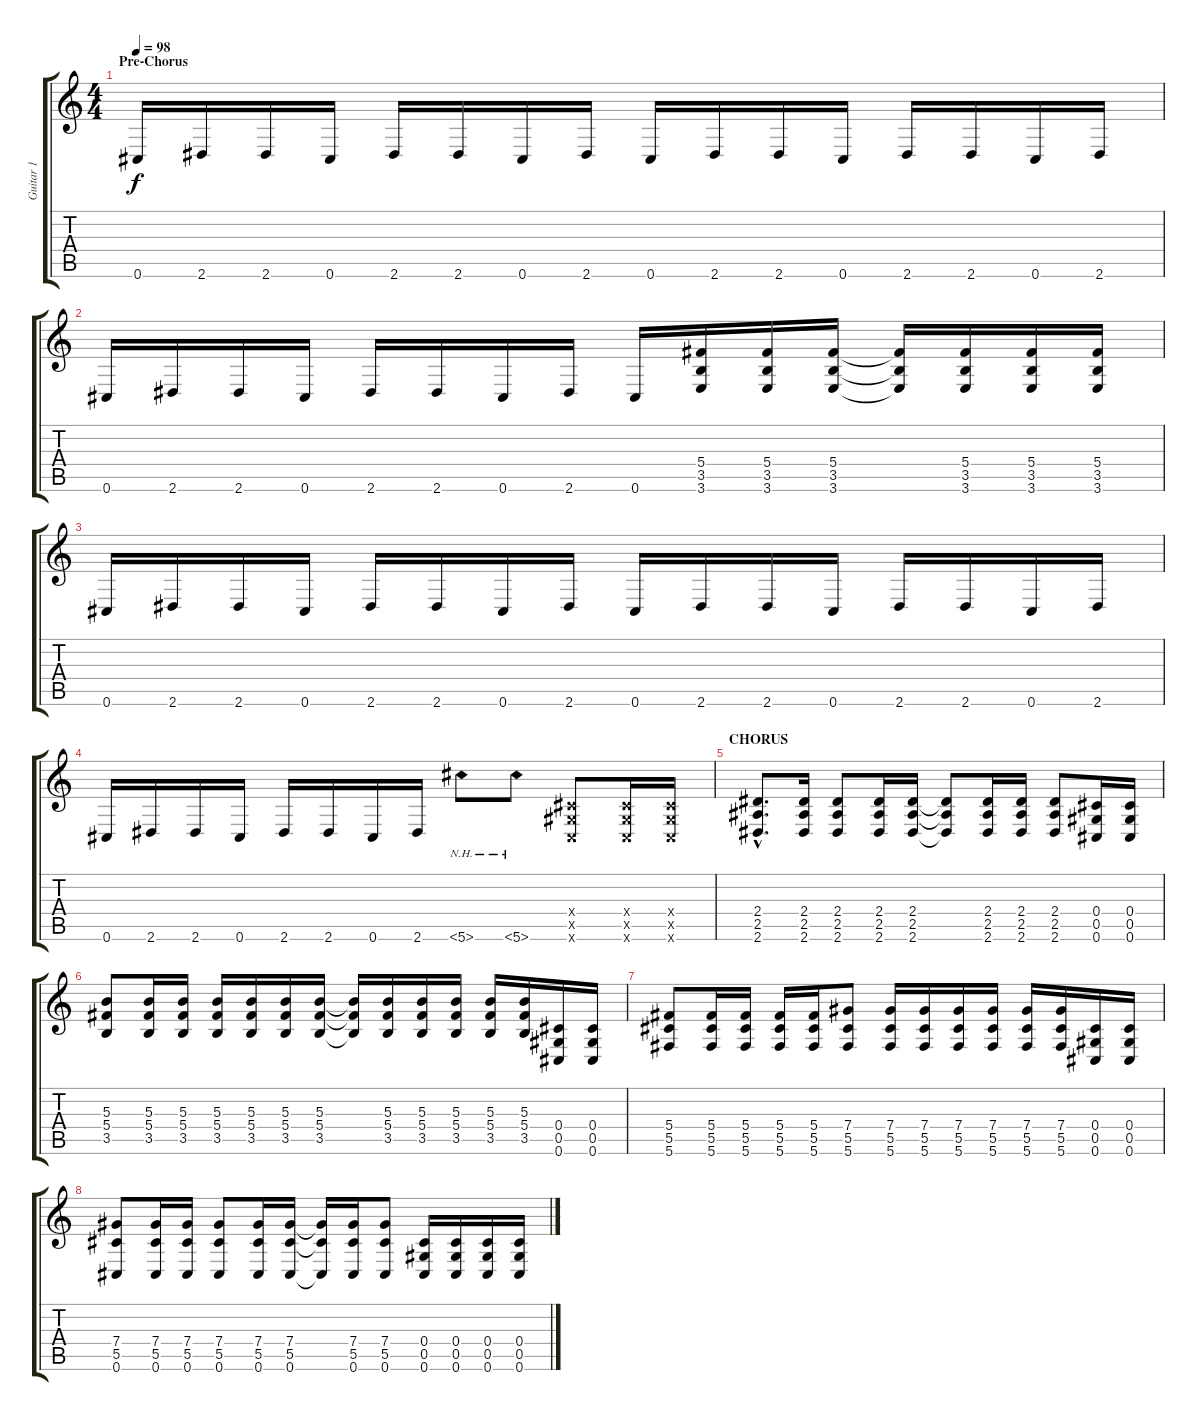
\track ("Guitar 1" "Guitar 1") {instrument distortionguitar}
\staff {score tabs}
\tuning (Eb4 Bb3 Gb3 Db3 Ab2 Db2) {hide}
\ts (4 4)
\section ("" "Pre-Chorus")
\tempo 98
\clef g2
\ks c
0.6.16{dy f} 2.6.16 2.6.16 0.6.16 2.6.16 2.6.16 0.6.16 2.6.16 0.6.16 2.6.16 2.6.16 0.6.16 2.6.16 2.6.16 0.6.16 2.6.16 |
0.6.16 2.6.16 2.6.16 0.6.16 2.6.16 2.6.16 0.6.16 2.6.16 0.6.16 (5.4 3.5 3.6).16 (5.4 3.5 3.6).16 (5.4 3.5 3.6).16 (5.4{t} 3.5{t} 3.6{t}).16 (5.4 3.5 3.6).16 (5.4 3.5 3.6).16 (5.4 3.5 3.6).16 |
0.6.16 2.6.16 2.6.16 0.6.16 2.6.16 2.6.16 0.6.16 2.6.16 0.6.16 2.6.16 2.6.16 0.6.16 2.6.16 2.6.16 0.6.16 2.6.16 |
0.6.16 2.6.16 2.6.16 0.6.16 2.6.16 2.6.16 0.6.16 2.6.16 5.6{nh}.8 5.6{nh}.8 (0.4{x} 0.5{x} 0.6{x}).8 (0.4{x} 0.5{x} 0.6{x}).16 (0.4{x} 0.5{x} 0.6{x}).16 |
\section ("" "CHORUS")
(2.4{hac} 2.5{hac} 2.6{hac}).8{d} (2.4 2.5 2.6).16 (2.4 2.5 2.6).8 (2.4 2.5 2.6).16 (2.4 2.5 2.6).16 (2.4{t} 2.5{t} 2.6{t}).8 (2.4 2.5 2.6).16 (2.4 2.5 2.6).16 (2.4 2.5 2.6).8 (0.4 0.5 0.6).16 (0.4 0.5 0.6).16 |
(5.3 5.4 3.5).8 (5.3 5.4 3.5).16 (5.3 5.4 3.5).16 (5.3 5.4 3.5).16 (5.3 5.4 3.5).16 (5.3 5.4 3.5).16 (5.3 5.4 3.5).16 (5.3{t} 5.4{t} 3.5{t}).16 (5.3 5.4 3.5).16 (5.3 5.4 3.5).16 (5.3 5.4 3.5).16 (5.3 5.4 3.5).16 (5.3 5.4 3.5).16 (0.4 0.5 0.6).16 (0.4 0.5 0.6).16 |
(5.4 5.5 5.6).8 (5.4 5.5 5.6).16 (5.4 5.5 5.6).16 (5.4 5.5 5.6).16 (5.4 5.5 5.6).16 (7.4 5.5 5.6).8 (7.4 5.5 5.6).16 (7.4 5.5 5.6).16 (7.4 5.5 5.6).16 (7.4 5.5 5.6).16 (7.4 5.5 5.6).16 (7.4 5.5 5.6).16 (0.4 0.5 0.6).16 (0.4 0.5 0.6).16 |
(7.4 5.5 0.6).8 (7.4 5.5 0.6).16 (7.4 5.5 0.6).16 (7.4 5.5 0.6).8 (7.4 5.5 0.6).16 (7.4 5.5 0.6).16 (7.4{t} 5.5{t} 0.6{t}).16 (7.4 5.5 0.6).16 (7.4 5.5 0.6).8 (0.4 0.5 0.6).16 (0.4 0.5 0.6).16 (0.4 0.5 0.6).16 (0.4 0.5 0.6).16
